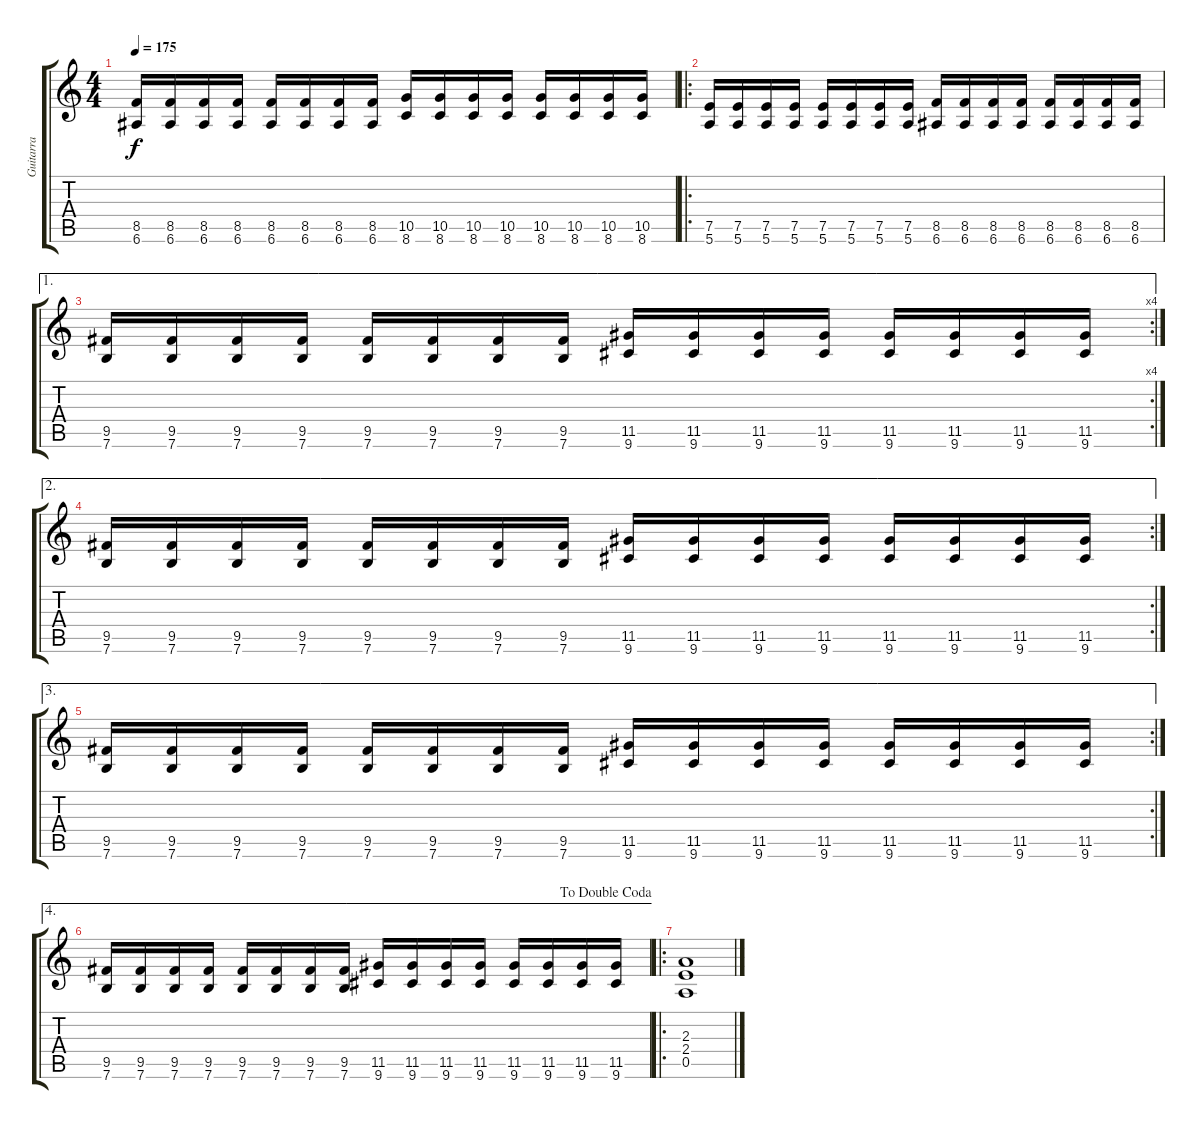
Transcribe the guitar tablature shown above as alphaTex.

\track ("Guitarra" "Guitarra") {solo instrument distortionguitar}
\staff {score tabs}
\tuning (E4 B3 G3 D3 A2 E2) {hide}
\ts (4 4)
\tempo 175
\clef g2
\ks c
(8.5 6.6).16{dy f} (8.5 6.6).16 (8.5 6.6).16 (8.5 6.6).16 (8.5 6.6).16 (8.5 6.6).16 (8.5 6.6).16 (8.5 6.6).16 (10.5 8.6).16 (10.5 8.6).16 (10.5 8.6).16 (10.5 8.6).16 (10.5 8.6).16 (10.5 8.6).16 (10.5 8.6).16 (10.5 8.6).16 |
\ro
(7.5 5.6).16 (7.5 5.6).16 (7.5 5.6).16 (7.5 5.6).16 (7.5 5.6).16 (7.5 5.6).16 (7.5 5.6).16 (7.5 5.6).16 (8.5 6.6).16 (8.5 6.6).16 (8.5 6.6).16 (8.5 6.6).16 (8.5 6.6).16 (8.5 6.6).16 (8.5 6.6).16 (8.5 6.6).16 |
\ae 1
\rc 4
(9.5 7.6).16 (9.5 7.6).16 (9.5 7.6).16 (9.5 7.6).16 (9.5 7.6).16 (9.5 7.6).16 (9.5 7.6).16 (9.5 7.6).16 (11.5 9.6).16 (11.5 9.6).16 (11.5 9.6).16 (11.5 9.6).16 (11.5 9.6).16 (11.5 9.6).16 (11.5 9.6).16 (11.5 9.6).16 |
\ae 2
\rc 2
(9.5 7.6).16 (9.5 7.6).16 (9.5 7.6).16 (9.5 7.6).16 (9.5 7.6).16 (9.5 7.6).16 (9.5 7.6).16 (9.5 7.6).16 (11.5 9.6).16 (11.5 9.6).16 (11.5 9.6).16 (11.5 9.6).16 (11.5 9.6).16 (11.5 9.6).16 (11.5 9.6).16 (11.5 9.6).16 |
\ae 3
\rc 2
(9.5 7.6).16 (9.5 7.6).16 (9.5 7.6).16 (9.5 7.6).16 (9.5 7.6).16 (9.5 7.6).16 (9.5 7.6).16 (9.5 7.6).16 (11.5 9.6).16 (11.5 9.6).16 (11.5 9.6).16 (11.5 9.6).16 (11.5 9.6).16 (11.5 9.6).16 (11.5 9.6).16 (11.5 9.6).16 |
\ae 4
\jump dadoublecoda
(9.5 7.6).16 (9.5 7.6).16 (9.5 7.6).16 (9.5 7.6).16 (9.5 7.6).16 (9.5 7.6).16 (9.5 7.6).16 (9.5 7.6).16 (11.5 9.6).16 (11.5 9.6).16 (11.5 9.6).16 (11.5 9.6).16 (11.5 9.6).16 (11.5 9.6).16 (11.5 9.6).16 (11.5 9.6).16 |
\ro
(2.3 2.4 0.5).1
